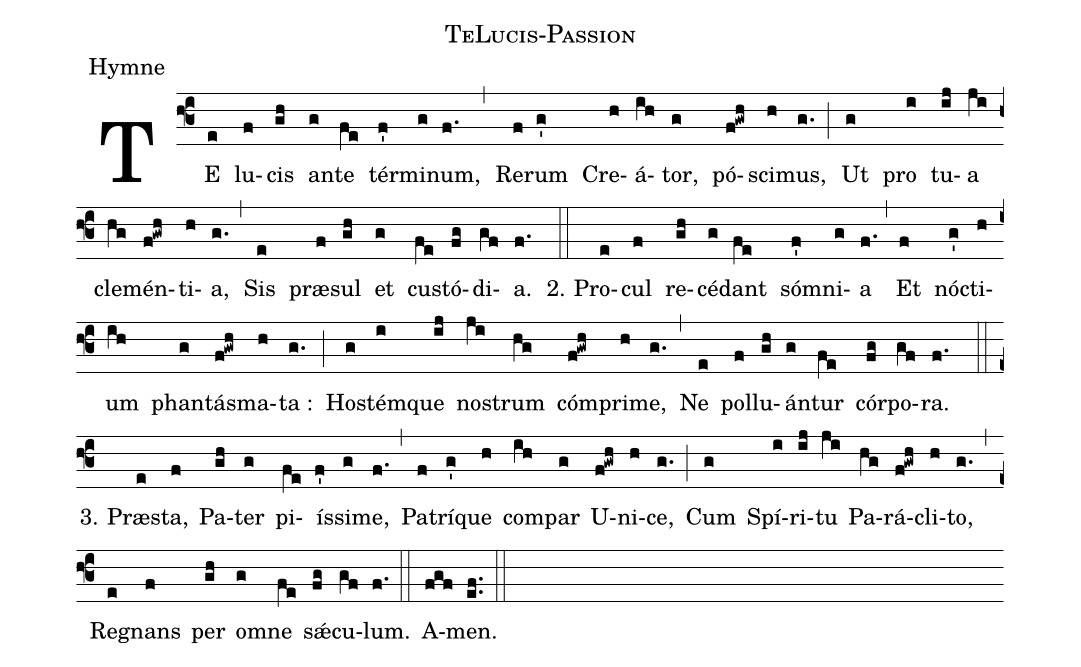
name:TeLucis-Passion;
office-part:Hymne;
%%
(f3) TE(e) lu(f)cis(gh) an(g)te(fe) tér(f')mi(g)num,(f.) (,)
Re(f)rum(g') Cre(h)á(ih)tor,(g) pó(f!gwh)sci(h)mus,(g.) (;)
Ut(g) pro(i) tu(ij)a(ji) cle(hg)mén(f!gwh)ti(h)a,(g.) (,)
Sis(e) præ(f)sul(gh) et(g) cu(fe)stó(fg)di(gf)a.(f.) (::)

2. Pr{o}(e)cul(f) re(gh)cé(g)dant(fe) só(f')mni(g)a(f.) (,)
Et(f) nó(g')cti(h)um(ih) phan(g)tás(f!gwh)ma(h)ta :(g.) (;)
Ho(g)stém(i)que(ij) no(ji)strum(hg) cóm(f!gwh)pri(h)me,(g.) (,)
Ne(e) pol(f)lu(gh)án(g)tur(fe) cór(fg)po(gf)ra.(f.) (::)

3. Pr{æ}(e)sta,(f) Pa(gh)ter(g) pi(fe)ís(f')si(g)me,(f.) (,)
Pa(f)trí(g')que(h) com(ih)par(g) U(f!gwh)ni(h)ce,(g.) (;)
Cum(g) Spí(i)ri(ij)tu(ji) Pa(hg)rá(f!gwh)cli(h)to,(g.) (,)
Re(e)gnans(f) per(gh) o(g)mne(fe) s<sp>'ae</sp>(fg)cu(gf)lum.(f.) (::)

A(fgf)men.(ef..) (::)
